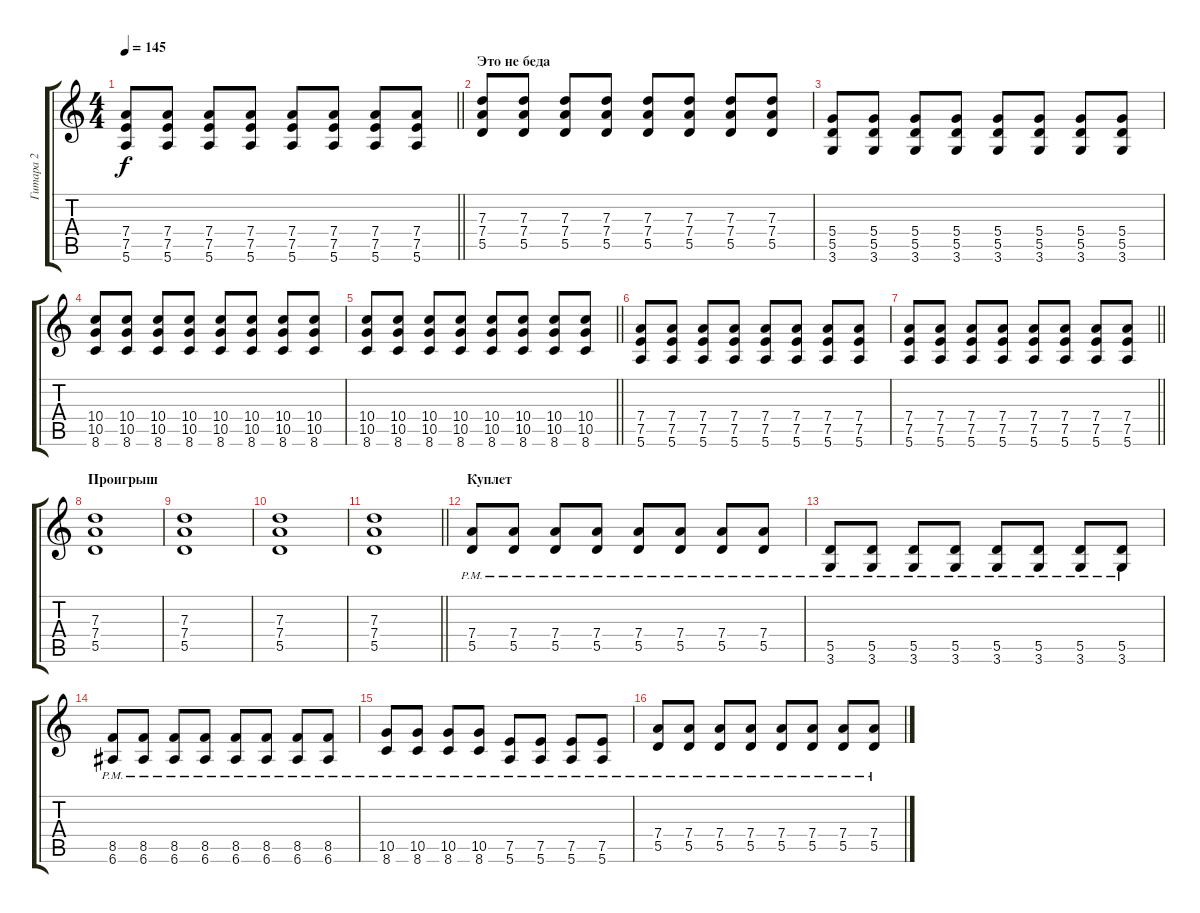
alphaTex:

\track ("Гитара 2" "Гитара 2") {instrument distortionguitar}
\staff {score tabs}
\tuning (E4 B3 G3 D3 A2 E2) {hide}
\ts (4 4)
\tempo 145
\clef g2
\barLineRight lightlight
\ks c
(7.4 7.5 5.6).8{dy f} (7.4 7.5 5.6).8 (7.4 7.5 5.6).8 (7.4 7.5 5.6).8 (7.4 7.5 5.6).8 (7.4 7.5 5.6).8 (7.4 7.5 5.6).8 (7.4 7.5 5.6).8 |
\section ("" "Это не беда")
(7.3 7.4 5.5).8 (7.3 7.4 5.5).8 (7.3 7.4 5.5).8 (7.3 7.4 5.5).8 (7.3 7.4 5.5).8 (7.3 7.4 5.5).8 (7.3 7.4 5.5).8 (7.3 7.4 5.5).8 |
(5.4 5.5 3.6).8 (5.4 5.5 3.6).8 (5.4 5.5 3.6).8 (5.4 5.5 3.6).8 (5.4 5.5 3.6).8 (5.4 5.5 3.6).8 (5.4 5.5 3.6).8 (5.4 5.5 3.6).8 |
(10.4 10.5 8.6).8 (10.4 10.5 8.6).8 (10.4 10.5 8.6).8 (10.4 10.5 8.6).8 (10.4 10.5 8.6).8 (10.4 10.5 8.6).8 (10.4 10.5 8.6).8 (10.4 10.5 8.6).8 |
\barLineRight lightlight
(10.4 10.5 8.6).8 (10.4 10.5 8.6).8 (10.4 10.5 8.6).8 (10.4 10.5 8.6).8 (10.4 10.5 8.6).8 (10.4 10.5 8.6).8 (10.4 10.5 8.6).8 (10.4 10.5 8.6).8 |
(7.4 7.5 5.6).8 (7.4 7.5 5.6).8 (7.4 7.5 5.6).8 (7.4 7.5 5.6).8 (7.4 7.5 5.6).8 (7.4 7.5 5.6).8 (7.4 7.5 5.6).8 (7.4 7.5 5.6).8 |
\barLineRight lightlight
(7.4 7.5 5.6).8 (7.4 7.5 5.6).8 (7.4 7.5 5.6).8 (7.4 7.5 5.6).8 (7.4 7.5 5.6).8 (7.4 7.5 5.6).8 (7.4 7.5 5.6).8 (7.4 7.5 5.6).8 |
\section ("" "Проигрыш")
(7.3 7.4 5.5).1 |
(7.3 7.4 5.5).1 |
(7.3 7.4 5.5).1 |
\barLineRight lightlight
(7.3 7.4 5.5).1 |
\section ("" "Куплет")
(7.4{pm} 5.5{pm}).8 (7.4{pm} 5.5{pm}).8 (7.4{pm} 5.5{pm}).8 (7.4{pm} 5.5{pm}).8 (7.4{pm} 5.5{pm}).8 (7.4{pm} 5.5{pm}).8 (7.4{pm} 5.5{pm}).8 (7.4{pm} 5.5{pm}).8 |
(5.5{pm} 3.6{pm}).8 (5.5{pm} 3.6{pm}).8 (5.5{pm} 3.6{pm}).8 (5.5{pm} 3.6{pm}).8 (5.5{pm} 3.6{pm}).8 (5.5{pm} 3.6{pm}).8 (5.5{pm} 3.6{pm}).8 (5.5{pm} 3.6{pm}).8 |
(8.5{pm} 6.6{pm}).8 (8.5{pm} 6.6{pm}).8 (8.5{pm} 6.6{pm}).8 (8.5{pm} 6.6{pm}).8 (8.5{pm} 6.6{pm}).8 (8.5{pm} 6.6{pm}).8 (8.5{pm} 6.6{pm}).8 (8.5{pm} 6.6{pm}).8 |
(10.5{pm} 8.6{pm}).8 (10.5{pm} 8.6{pm}).8 (10.5{pm} 8.6{pm}).8 (10.5{pm} 8.6{pm}).8 (7.5{pm} 5.6{pm}).8 (7.5{pm} 5.6{pm}).8 (7.5{pm} 5.6{pm}).8 (7.5{pm} 5.6{pm}).8 |
(7.4{pm} 5.5{pm}).8 (7.4{pm} 5.5{pm}).8 (7.4{pm} 5.5{pm}).8 (7.4{pm} 5.5{pm}).8 (7.4{pm} 5.5{pm}).8 (7.4{pm} 5.5{pm}).8 (7.4{pm} 5.5{pm}).8 (7.4{pm} 5.5{pm}).8
